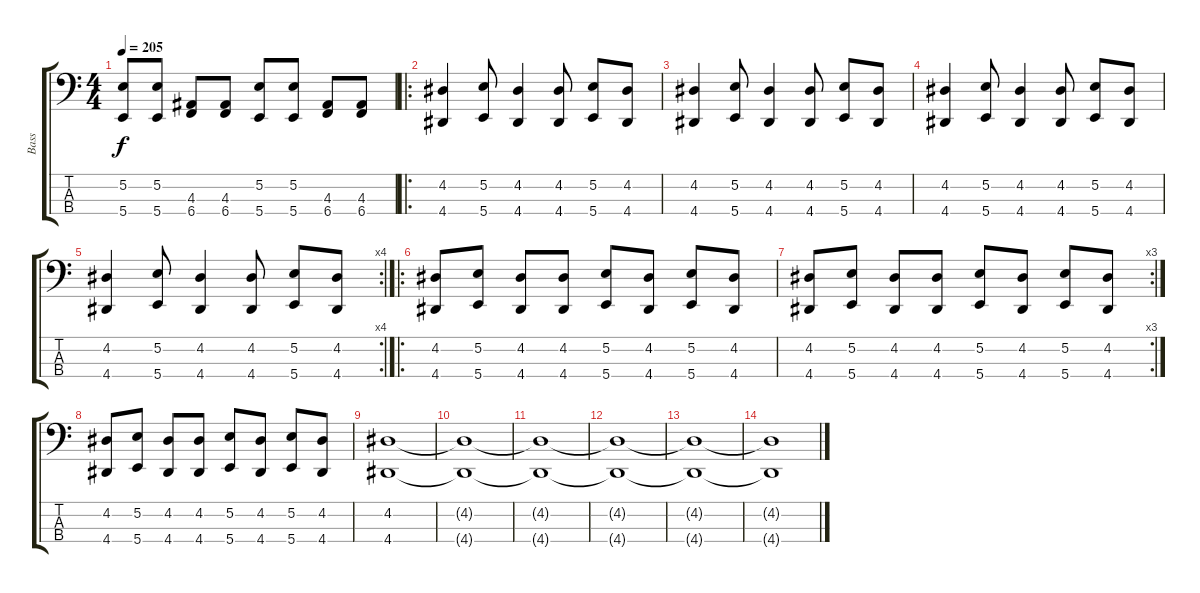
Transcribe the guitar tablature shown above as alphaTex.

\track ("Bass" "Bass") {instrument electricbasspick}
\staff {score tabs}
\tuning (E2 B1 Gb1 B0) {hide}
\ts (4 4)
\tempo 205
\clef f4
\ks c
(5.2 5.4).8{dy f} (5.2 5.4).8 (4.3 6.4).8 (4.3 6.4).8 (5.2 5.4).8 (5.2 5.4).8 (4.3 6.4).8 (4.3 6.4).8 |
\ro
(4.2 4.4).4 (5.2 5.4).8 (4.2 4.4).4 (4.2 4.4).8 (5.2 5.4).8 (4.2 4.4).8 |
(4.2 4.4).4 (5.2 5.4).8 (4.2 4.4).4 (4.2 4.4).8 (5.2 5.4).8 (4.2 4.4).8 |
(4.2 4.4).4 (5.2 5.4).8 (4.2 4.4).4 (4.2 4.4).8 (5.2 5.4).8 (4.2 4.4).8 |
\rc 4
(4.2 4.4).4 (5.2 5.4).8 (4.2 4.4).4 (4.2 4.4).8 (5.2 5.4).8 (4.2 4.4).8 |
\ro
(4.2 4.4).8 (5.2 5.4).8 (4.2 4.4).8 (4.2 4.4).8 (5.2 5.4).8 (4.2 4.4).8 (5.2 5.4).8 (4.2 4.4).8 |
\rc 3
(4.2 4.4).8 (5.2 5.4).8 (4.2 4.4).8 (4.2 4.4).8 (5.2 5.4).8 (4.2 4.4).8 (5.2 5.4).8 (4.2 4.4).8 |
(4.2 4.4).8 (5.2 5.4).8 (4.2 4.4).8 (4.2 4.4).8 (5.2 5.4).8 (4.2 4.4).8 (5.2 5.4).8 (4.2 4.4).8 |
(4.2 4.4).1 |
(4.2{t} 4.4{t}).1 |
(4.2{t} 4.4{t}).1 |
(4.2{t} 4.4{t}).1{volume 0} |
(4.2{t} 4.4{t}).1 |
(4.2{t} 4.4{t}).1
